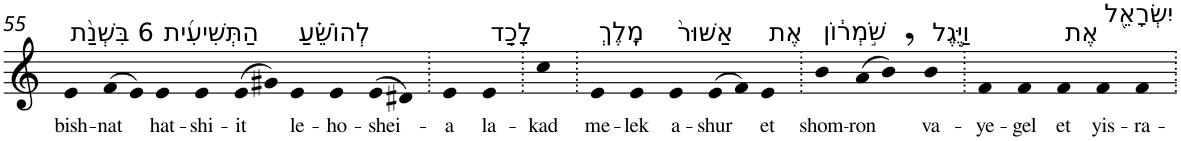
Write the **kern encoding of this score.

**kern	**text
*part1	*part1
*staff1	*staff1
*I"Piano	*
*I'Pno	*
!!LO:PB:g=z
*clefG2	*
*k[]	*
=55	=55
!LO:TX:a:t=6 בִּשְׁנַ֨ת	!
!	!LO:LY:b
4e	bish-
!	!LO:LY:b
(>8f	-nat
8e)	.
!LO:TX:a:t=הַתְּשִׁיעִ֜ית	!
!	!LO:LY:b
4e	hat-
!	!LO:LY:b
4e	-shi-
!	!LO:LY:b
(>8e	-it
8g#X)	.
!LO:TX:a:t=לְהוֹשֵׁ֗עַ	!
!	!LO:LY:b
4e	le-
!	!LO:LY:b
4e	-ho-
!	!LO:LY:b
(>8e	-shei-
8d#X)	.
=56.	=56.
!	!LO:LY:b
4e	-a
!LO:TX:a:t=לָכַ֤ד	!
!	!LO:LY:b
4e	la-
=57.	=57.
!	!LO:LY:b
4cc	-kad
=58.	=58.
!LO:TX:a:t=מֶֽלֶךְ	!
!	!LO:LY:b
4e	me-
!	!LO:LY:b
4e	-lek
!LO:TX:a:t=אַשּׁוּר֙	!
!	!LO:LY:b
4e	a-
!	!LO:LY:b
(>8e	-shur
8f)	.
!LO:TX:a:t=אֶת	!
!	!LO:LY:b
4e	et
=59.	=59.
!LO:TX:a:t=שֹׁ֣מְר֔וֹן	!
!	!LO:LY:b
4b	shom-
!	!LO:LY:b
(>8a	-ron
8b,)	.
!LO:TX:a:t=וַיֶּ֥גֶל	!
!	!LO:LY:b
4b	va-
=60.	=60.
!	!LO:LY:b
4f	-ye-
!	!LO:LY:b
4f	-gel
!LO:TX:a:t=אֶת	!
!	!LO:LY:b
4f	et
!LO:TX:a:t=יִשְׂרָאֵ֖ל	!
!	!LO:LY:b
4f	yis-
!	!LO:LY:b
4f	-ra-
=.	=.
*-	*-
